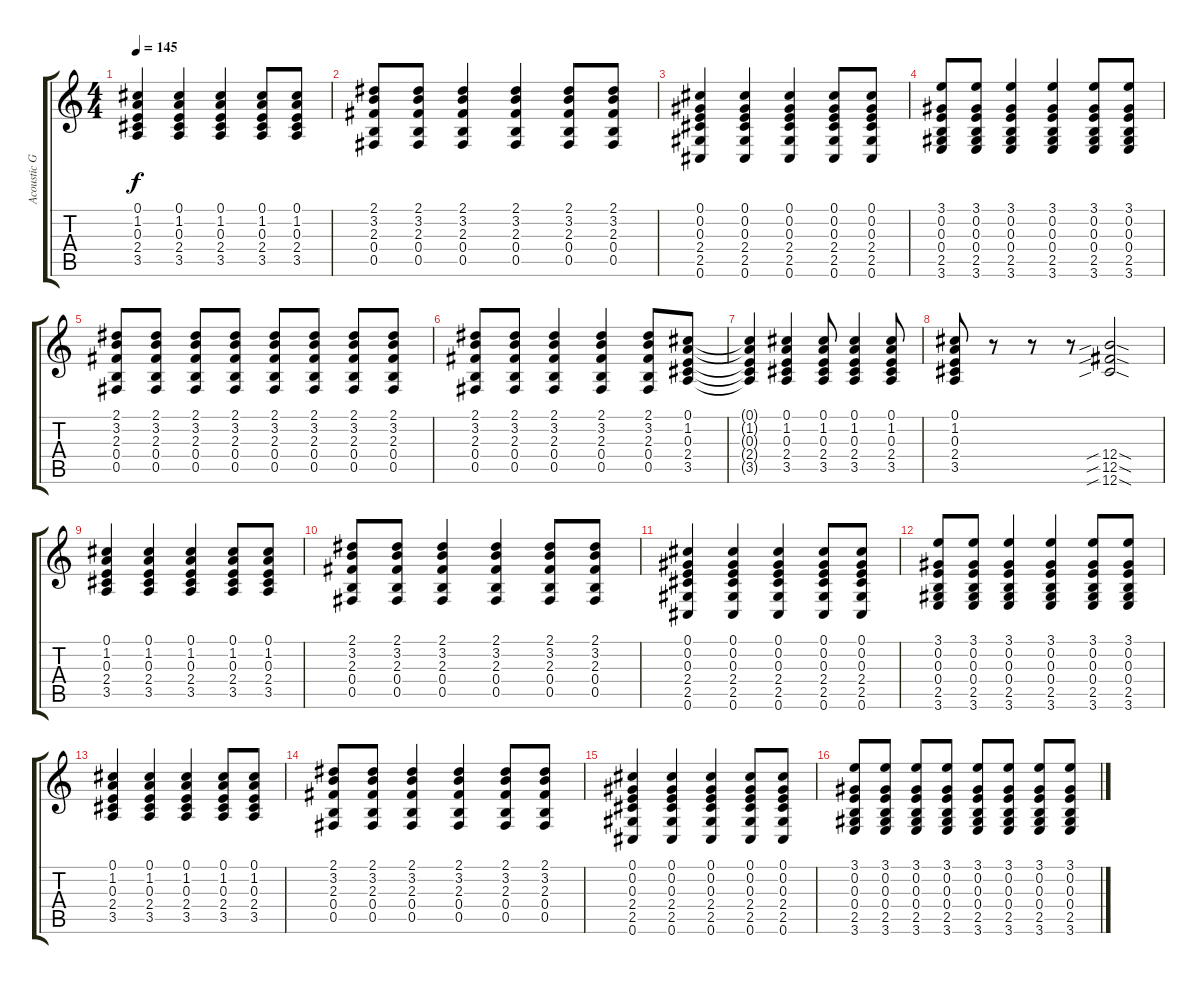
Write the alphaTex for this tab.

\track ("Acoustic Guitar" "Acoustic G") {instrument acousticguitarsteel}
\staff {score tabs}
\tuning (Db4 Ab3 E3 B2 Gb2 Db2) {hide}
\ts (4 4)
\tempo 145
\clef g2
\ks c
(0.1 1.2 0.3 2.4 3.5).4{dy f} (0.1 1.2 0.3 2.4 3.5).4 (0.1 1.2 0.3 2.4 3.5).4 (0.1 1.2 0.3 2.4 3.5).8 (0.1 1.2 0.3 2.4 3.5).8 |
(2.1 3.2 2.3 0.4 0.5).8 (2.1 3.2 2.3 0.4 0.5).8 (2.1 3.2 2.3 0.4 0.5).4 (2.1 3.2 2.3 0.4 0.5).4 (2.1 3.2 2.3 0.4 0.5).8 (2.1 3.2 2.3 0.4 0.5).8 |
(0.1 0.2 0.3 2.4 2.5 0.6).4 (0.1 0.2 0.3 2.4 2.5 0.6).4 (0.1 0.2 0.3 2.4 2.5 0.6).4 (0.1 0.2 0.3 2.4 2.5 0.6).8 (0.1 0.2 0.3 2.4 2.5 0.6).8 |
(3.1 0.2 0.3 0.4 2.5 3.6).8 (3.1 0.2 0.3 0.4 2.5 3.6).8 (3.1 0.2 0.3 0.4 2.5 3.6).4 (3.1 0.2 0.3 0.4 2.5 3.6).4 (3.1 0.2 0.3 0.4 2.5 3.6).8 (3.1 0.2 0.3 0.4 2.5 3.6).8 |
(2.1 3.2 2.3 0.4 0.5).8 (2.1 3.2 2.3 0.4 0.5).8 (2.1 3.2 2.3 0.4 0.5).8 (2.1 3.2 2.3 0.4 0.5).8 (2.1 3.2 2.3 0.4 0.5).8 (2.1 3.2 2.3 0.4 0.5).8 (2.1 3.2 2.3 0.4 0.5).8 (2.1 3.2 2.3 0.4 0.5).8 |
(2.1 3.2 2.3 0.4 0.5).8 (2.1 3.2 2.3 0.4 0.5).8 (2.1 3.2 2.3 0.4 0.5).4 (2.1 3.2 2.3 0.4 0.5).4 (2.1 3.2 2.3 0.4 0.5).8 (0.1 1.2 0.3 2.4 3.5).8 |
(0.1{t} 1.2{t} 0.3{t} 2.4{t} 3.5{t}).4 (0.1 1.2 0.3 2.4 3.5).4 (0.1 1.2 0.3 2.4 3.5).8 (0.1 1.2 0.3 2.4 3.5).4 (0.1 1.2 0.3 2.4 3.5).8 |
(0.1 1.2 0.3 2.4 3.5).8 r.8 r.8 r.8 (12.4{sib sod} 12.5{sib sod} 12.6{sib sod}).2 |
(0.1 1.2 0.3 2.4 3.5).4 (0.1 1.2 0.3 2.4 3.5).4 (0.1 1.2 0.3 2.4 3.5).4 (0.1 1.2 0.3 2.4 3.5).8 (0.1 1.2 0.3 2.4 3.5).8 |
(2.1 3.2 2.3 0.4 0.5).8 (2.1 3.2 2.3 0.4 0.5).8 (2.1 3.2 2.3 0.4 0.5).4 (2.1 3.2 2.3 0.4 0.5).4 (2.1 3.2 2.3 0.4 0.5).8 (2.1 3.2 2.3 0.4 0.5).8 |
(0.1 0.2 0.3 2.4 2.5 0.6).4 (0.1 0.2 0.3 2.4 2.5 0.6).4 (0.1 0.2 0.3 2.4 2.5 0.6).4 (0.1 0.2 0.3 2.4 2.5 0.6).8 (0.1 0.2 0.3 2.4 2.5 0.6).8 |
(3.1 0.2 0.3 0.4 2.5 3.6).8 (3.1 0.2 0.3 0.4 2.5 3.6).8 (3.1 0.2 0.3 0.4 2.5 3.6).4 (3.1 0.2 0.3 0.4 2.5 3.6).4 (3.1 0.2 0.3 0.4 2.5 3.6).8 (3.1 0.2 0.3 0.4 2.5 3.6).8 |
(0.1 1.2 0.3 2.4 3.5).4 (0.1 1.2 0.3 2.4 3.5).4 (0.1 1.2 0.3 2.4 3.5).4 (0.1 1.2 0.3 2.4 3.5).8 (0.1 1.2 0.3 2.4 3.5).8 |
(2.1 3.2 2.3 0.4 0.5).8 (2.1 3.2 2.3 0.4 0.5).8 (2.1 3.2 2.3 0.4 0.5).4 (2.1 3.2 2.3 0.4 0.5).4 (2.1 3.2 2.3 0.4 0.5).8 (2.1 3.2 2.3 0.4 0.5).8 |
(0.1 0.2 0.3 2.4 2.5 0.6).4 (0.1 0.2 0.3 2.4 2.5 0.6).4 (0.1 0.2 0.3 2.4 2.5 0.6).4 (0.1 0.2 0.3 2.4 2.5 0.6).8 (0.1 0.2 0.3 2.4 2.5 0.6).8 |
(3.1 0.2 0.3 0.4 2.5 3.6).8 (3.1 0.2 0.3 0.4 2.5 3.6).8 (3.1 0.2 0.3 0.4 2.5 3.6).8 (3.1 0.2 0.3 0.4 2.5 3.6).8 (3.1 0.2 0.3 0.4 2.5 3.6).8 (3.1 0.2 0.3 0.4 2.5 3.6).8 (3.1 0.2 0.3 0.4 2.5 3.6).8 (3.1 0.2 0.3 0.4 2.5 3.6).8
